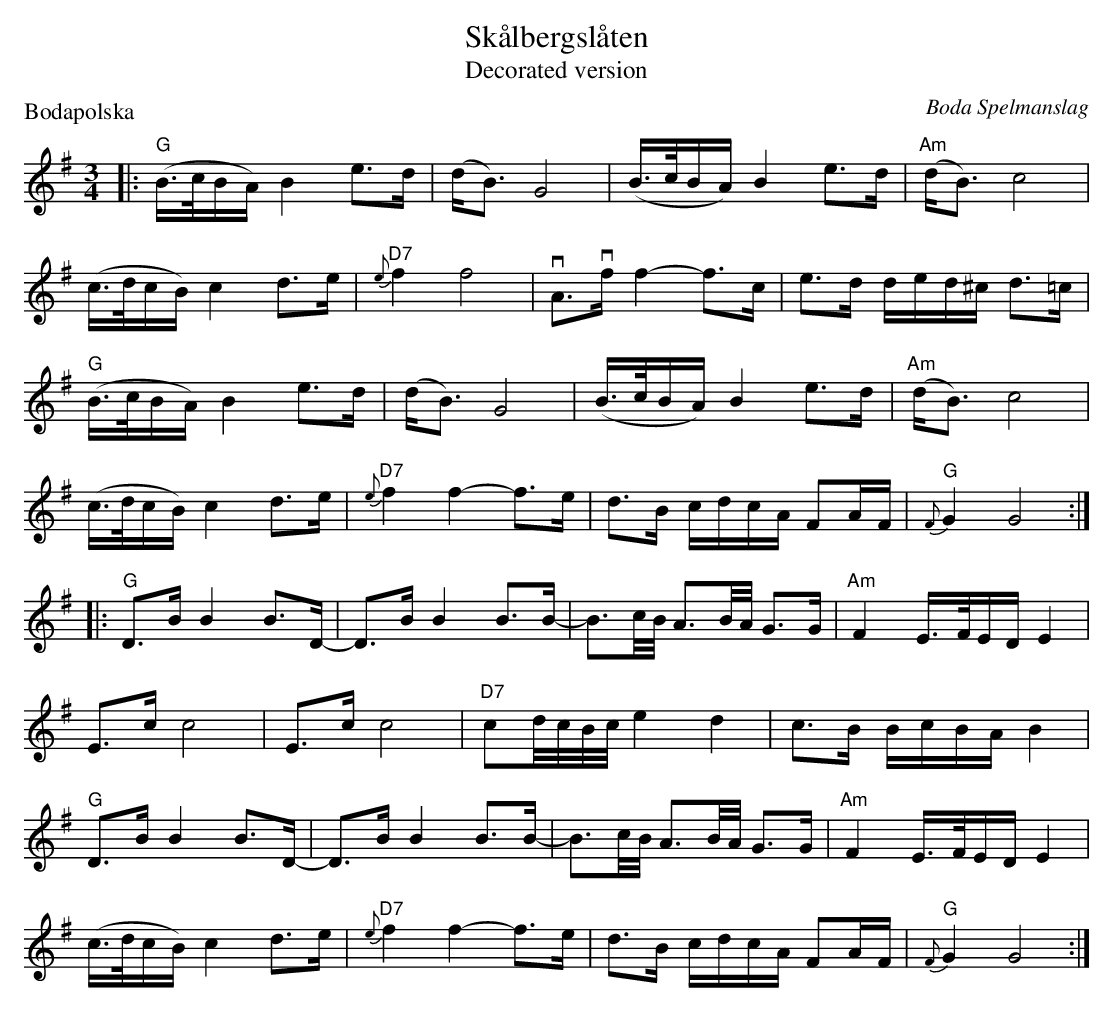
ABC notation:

X:1
T:Sk\aalbergsl\aaten
T:Decorated version
O:Boda Spelmanslag
P:Bodapolska
M:3/4
L:1/16
K:G
|: "G"(B>cBA) B4 e3d | (dB3) G8 | (B>cBA) B4 e3d | "Am"(dB3) c8 |
(c>dcB) c4 d3e | "D7"{e}f4 f8 | vA3vf f4- f3c- | e3d d-ed^c d3=c |
"G"(B>cBA) B4 e3d | (dB3) G8 | (B>cBA) B4 e3d | "Am"(dB3) c8 |
(c>dcB) c4 d3e | "D7"{e}f4 f4- f3e | d3B cdcA F2AF | "G"{F}G4 G8 :|
|: "G"D3B B4 B3D- | D3B B4 B3B- | B3c/B/ A3B/A/ G3G- | "Am"F4 E>-FED E4 |
E3c c8 | E3c c8 | "D7"c2d/c/B/c/ e4 d4 | c3B BcBA B4 |
"G"D3B B4 B3D- | D3B B4 B3B- | B3c/B/ A3B/A/ G3G- | "Am"F4 E>-FED E4 |
(c>dcB) c4 d3e | "D7"{e}f4 f4- f3e | d3B cdcA F2AF | "G"{F}G4 G8 :|
